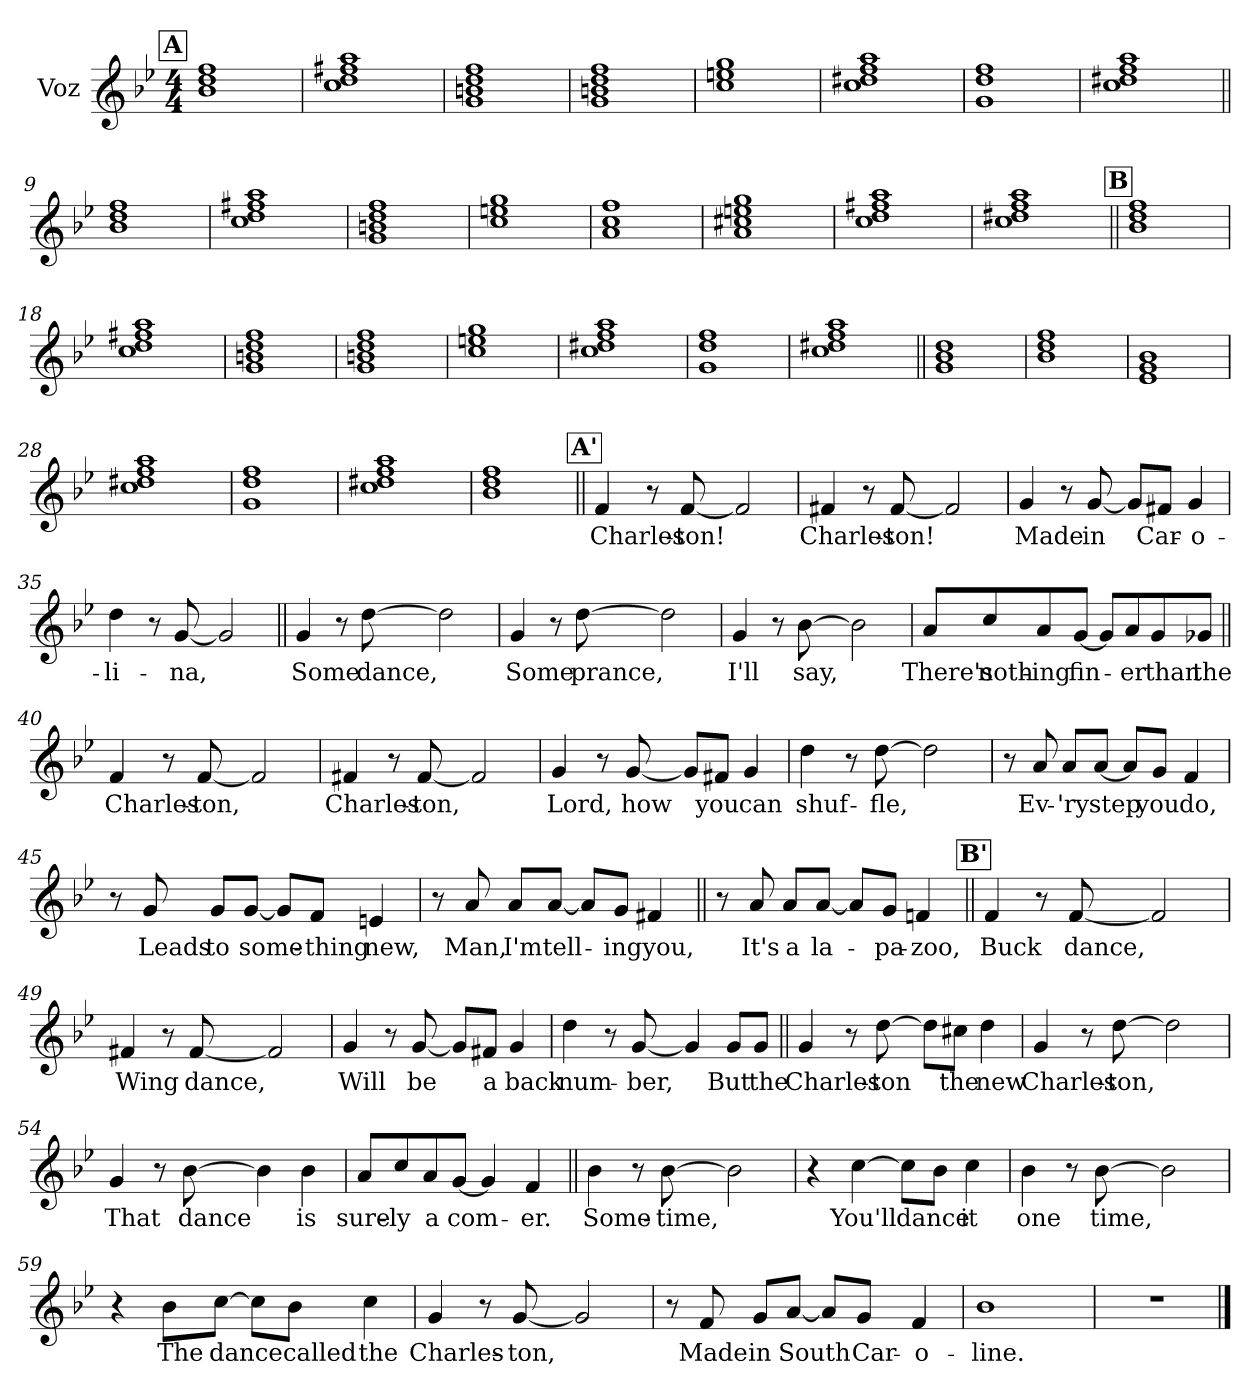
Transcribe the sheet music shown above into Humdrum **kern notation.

**kern	**text
*part1	*part1
*staff1	*staff1
*I"Voz	*
*I'V.	*
*clefG2	*
*k[b-e-]	*
*M4/4	*
*MM120	*
!!LO:REH:place=s1:a:B:fs=14:t=A
=1	=1
1b- 1dd 1ff	.
=2	=2
1cc 1dd 1ff#X 1aa	.
=3	=3
1g 1bn 1dd 1ff	.
=4	=4
1g 1bn 1dd 1ff	.
=5	=5
1cc 1een 1gg	.
=6	=6
1cc 1dd#X 1ff 1aa	.
=7	=7
1g 1dd 1ff	.
=8	=8
1cc 1dd#X 1ff 1aa	.
=9||	=9||
1b- 1dd 1ff	.
=10	=10
1cc 1dd 1ff#X 1aa	.
=11	=11
1g 1bn 1dd 1ff	.
=12	=12
1cc 1een 1gg	.
=13	=13
1a 1cc 1ff	.
=14	=14
1a 1cc#X 1een 1gg	.
=15	=15
1cc 1dd 1ff#X 1aa	.
=16	=16
1cc 1dd#X 1ff 1aa	.
!!LO:REH:place=s1:a:B:fs=14:t=B
=17||	=17||
1b- 1dd 1ff	.
=18	=18
1cc 1dd 1ff#X 1aa	.
!!LO:LB:g=z
=19	=19
1g 1bn 1dd 1ff	.
=20	=20
1g 1bn 1dd 1ff	.
=21	=21
1cc 1een 1gg	.
=22	=22
1cc 1dd#X 1ff 1aa	.
=23	=23
1g 1dd 1ff	.
=24	=24
1cc 1dd#X 1ff 1aa	.
=25||	=25||
1g 1b- 1dd	.
=26	=26
1b- 1dd 1ff	.
=27	=27
1e- 1g 1b-	.
=28	=28
1cc 1dd#X 1ff 1aa	.
=29	=29
1g 1dd 1ff	.
=30	=30
1cc 1dd#X 1ff 1aa	.
=31	=31
1b- 1dd 1ff	.
!!LO:REH:place=s1:a:B:fs=14:t=A'
=32||	=32||
!	!LO:LY:b
4f/	Charles-
8r	.
!	!LO:LY:b
[8f/	-ton!
2f/]	.
=33	=33
!	!LO:LY:b
4f#X/	Charles-
8r	.
!	!LO:LY:b
[8f#/	-ton!
2f#/]	.
!!LO:LB:g=z
=34	=34
!	!LO:LY:b
4g/	Made
8r	.
!	!LO:LY:b
[8g/	in
8g/L]	.
!	!LO:LY:b
8f#X/J	Car-
!	!LO:LY:b
4g/	-o-
=35	=35
!	!LO:LY:b
4dd\	-li-
8r	.
!	!LO:LY:b
[8g/	-na,
2g/]	.
=36||	=36||
!	!LO:LY:b
4g/	Some
8r	.
!	!LO:LY:b
[8dd\	dance,
2dd\]	.
=37	=37
!	!LO:LY:b
4g/	Some
8r	.
!	!LO:LY:b
[8dd\	prance,
2dd\]	.
=38	=38
!	!LO:LY:b
4g/	I'll
8r	.
!	!LO:LY:b
[8b-\	say,
2b-\]	.
=39	=39
!	!LO:LY:b
8a/L	There's
!	!LO:LY:b
8cc/	noth-
!	!LO:LY:b
8a/	-ing
!	!LO:LY:b
[8g/J	fin-
8g/L]	.
!	!LO:LY:b
8a/	-er
!	!LO:LY:b
8g/	than
!	!LO:LY:b
8g-X/J	the
=40||	=40||
!	!LO:LY:b
4f/	Charles-
8r	.
!	!LO:LY:b
[8f/	-ton,
2f/]	.
!!LO:LB:g=z
=41	=41
!	!LO:LY:b
4f#X/	Charles-
8r	.
!	!LO:LY:b
[8f#/	-ton,
2f#/]	.
=42	=42
!	!LO:LY:b
4g/	Lord,
8r	.
!	!LO:LY:b
[8g/	how
8g/L]	.
!	!LO:LY:b
8f#X/J	you
!	!LO:LY:b
4g/	can
=43	=43
!	!LO:LY:b
4dd\	shuf-
8r	.
!	!LO:LY:b
[8dd\	-fle,
2dd\]	.
=44	=44
8r	.
!	!LO:LY:b
8a/	Ev-
!	!LO:LY:b
8a/L	-'ry
!	!LO:LY:b
[8a/J	step
8a/L]	.
!	!LO:LY:b
8g/J	you
!	!LO:LY:b
4f/	do,
=45	=45
8r	.
!	!LO:LY:b
8g/	Leads
!	!LO:LY:b
8g/L	to
!	!LO:LY:b
[8g/J	some-
8g/L]	.
!	!LO:LY:b
8f/J	-thing
!	!LO:LY:b
4en/	new,
=46	=46
8r	.
!	!LO:LY:b
8a/	Man,
!	!LO:LY:b
8a/L	I'm
!	!LO:LY:b
[8a/J	tell-
8a/L]	.
!	!LO:LY:b
8g/J	-ing
!	!LO:LY:b
4f#X/	you,
!!LO:LB:g=z
=47||	=47||
8r	.
!	!LO:LY:b
8a/	It's
!	!LO:LY:b
8a/L	a
!	!LO:LY:b
[8a/J	la-
8a/L]	.
!	!LO:LY:b
8g/J	-pa-
!	!LO:LY:b
4fn/	-zoo,
!!LO:REH:place=s1:a:B:fs=14:t=B'
=48||	=48||
!	!LO:LY:b
4f/	Buck
8r	.
!	!LO:LY:b
[8f/	dance,
2f/]	.
=49	=49
!	!LO:LY:b
4f#X/	Wing
8r	.
!	!LO:LY:b
[8f#/	dance,
2f#/]	.
=50	=50
!	!LO:LY:b
4g/	Will
8r	.
!	!LO:LY:b
[8g/	be
8g/L]	.
!	!LO:LY:b
8f#X/J	a
!	!LO:LY:b
4g/	back
=51	=51
!	!LO:LY:b
4dd\	num-
8r	.
!	!LO:LY:b
[8g/	-ber,
4g/]	.
!	!LO:LY:b
8g/L	But
!	!LO:LY:b
8g/J	the
=52||	=52||
!	!LO:LY:b
4g/	Charles-
8r	.
!	!LO:LY:b
[8dd\	-ton
8dd\L]	.
!	!LO:LY:b
8cc#X\J	the
!	!LO:LY:b
4dd\	new
!!LO:LB:g=z
=53	=53
!	!LO:LY:b
4g/	Charles-
8r	.
!	!LO:LY:b
[8dd\	-ton,
2dd\]	.
=54	=54
!	!LO:LY:b
4g/	That
8r	.
!	!LO:LY:b
[8b-\	dance
4b-\]	.
!	!LO:LY:b
4b-\	is
=55	=55
!	!LO:LY:b
8a/L	sure-
!	!LO:LY:b
8cc/	-ly
!	!LO:LY:b
8a/	a
!	!LO:LY:b
[8g/J	com-
4g/]	.
!	!LO:LY:b
4f/	-er.
=56||	=56||
!	!LO:LY:b
4b-\	Some-
8r	.
!	!LO:LY:b
[8b-\	-time,
2b-\]	.
=57	=57
4r	.
!	!LO:LY:b
[4cc\	You'll
!	!LO:LY:b
8cc\L]	dance
8b-\J	.
!	!LO:LY:b
4cc\	it
=58	=58
!	!LO:LY:b
4b-\	one
8r	.
!	!LO:LY:b
[8b-\	time,
2b-\]	.
=59	=59
4r	.
!	!LO:LY:b
8b-\L	The
!	!LO:LY:b
[8cc\J	dance
8cc\L]	.
!	!LO:LY:b
8b-\J	called
!	!LO:LY:b
4cc\	the
!!LO:LB:g=z
=60	=60
!	!LO:LY:b
4g/	Charles-
8r	.
!	!LO:LY:b
[8g/	-ton,
2g/]	.
=61	=61
8r	.
!	!LO:LY:b
8f/	Made
!	!LO:LY:b
8g/L	in
!	!LO:LY:b
[8a/J	South
8a/L]	.
!	!LO:LY:b
8g/J	Car-
!	!LO:LY:b
4f/	-o-
=62	=62
!	!LO:LY:b
1b-	-line.
=63	=63
1r	.
==	==
*-	*-
